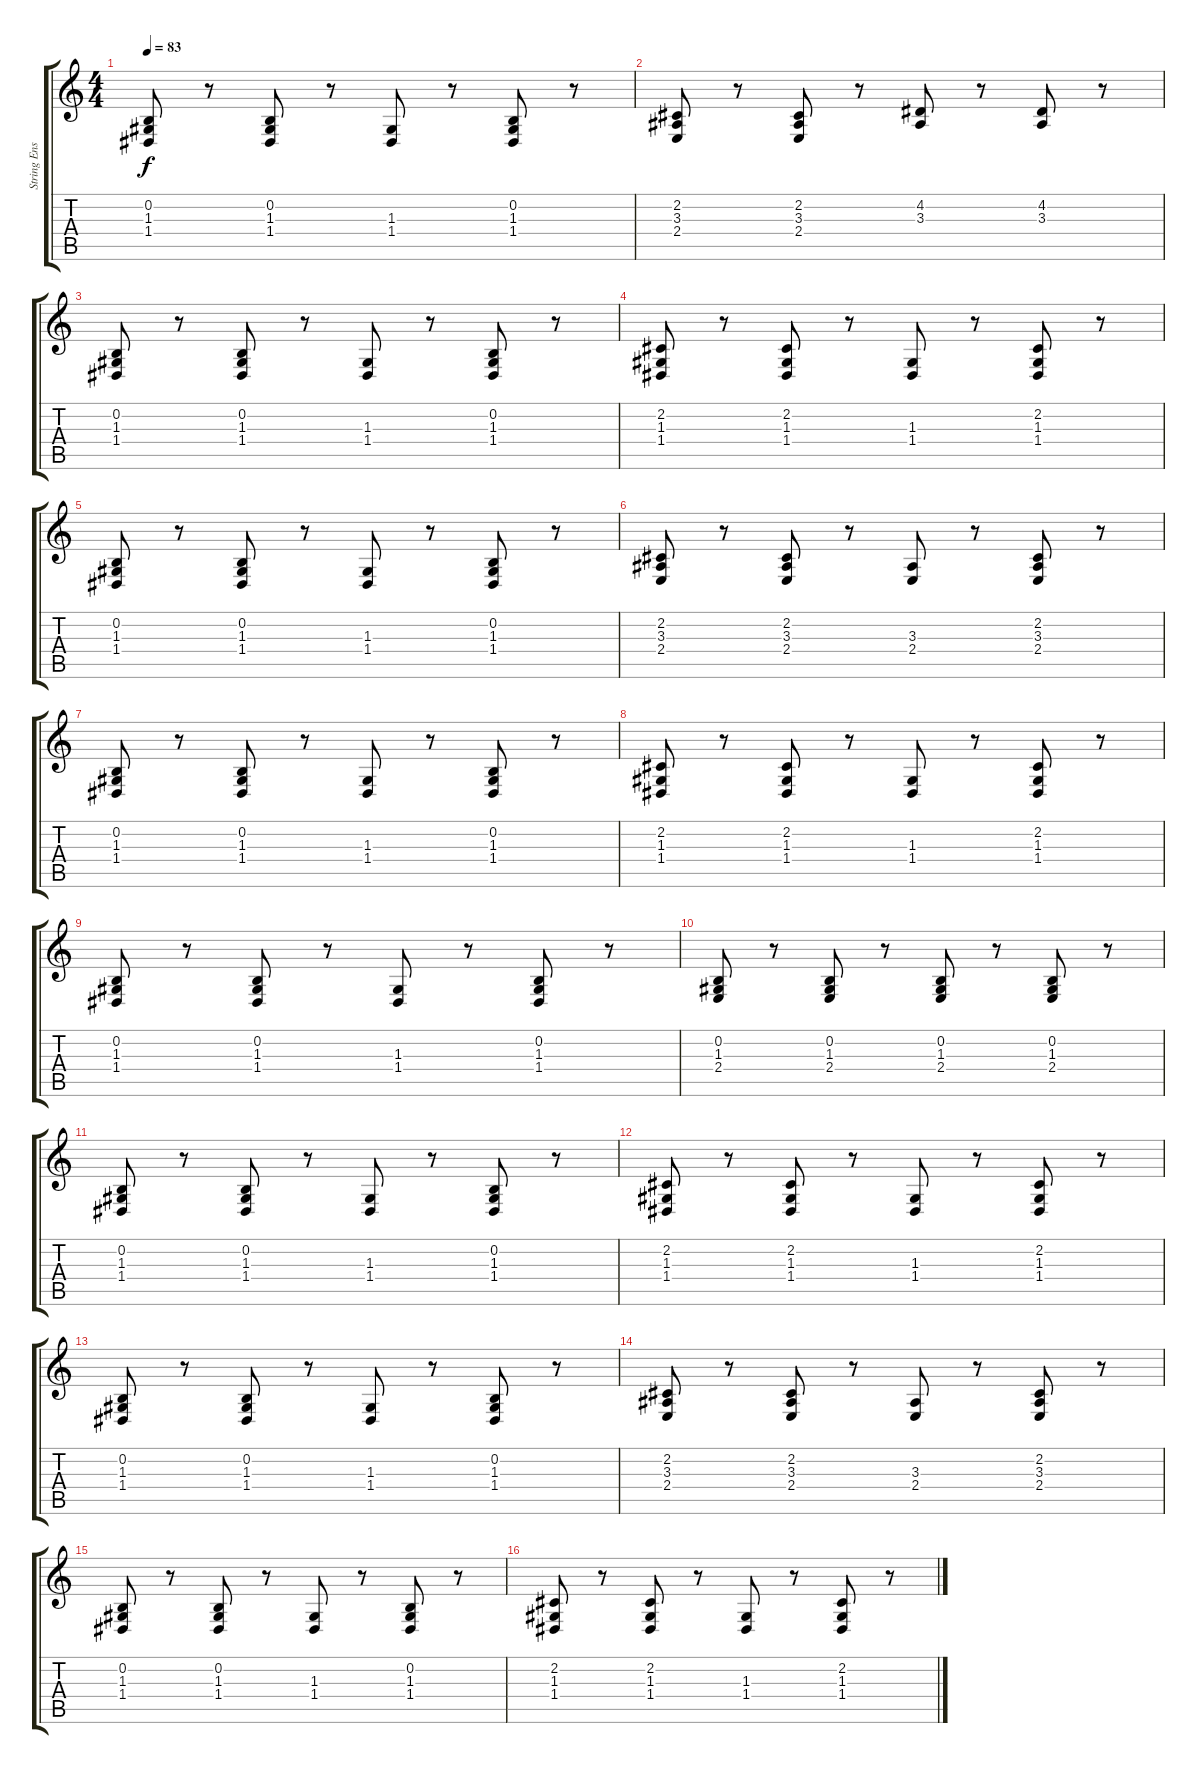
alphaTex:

\track ("String Ensemble" "String Ens") {instrument stringensemble1}
\staff {score tabs}
\tuning (E4 B3 G3 D3 A2 E2) {hide}
\ts (4 4)
\tempo 83
\clef g2
\ks c
(0.2 1.3 1.4).8{dy f} r.8 (0.2 1.3 1.4).8 r.8 (1.3 1.4).8 r.8 (0.2 1.3 1.4).8 r.8 |
(2.2 3.3 2.4).8 r.8 (2.2 3.3 2.4).8 r.8 (4.2 3.3).8 r.8 (4.2 3.3).8 r.8 |
(0.2 1.3 1.4).8 r.8 (0.2 1.3 1.4).8 r.8 (1.3 1.4).8 r.8 (0.2 1.3 1.4).8 r.8 |
(2.2 1.3 1.4).8 r.8 (2.2 1.3 1.4).8 r.8 (1.3 1.4).8 r.8 (2.2 1.3 1.4).8 r.8 |
(0.2 1.3 1.4).8 r.8 (0.2 1.3 1.4).8 r.8 (1.3 1.4).8 r.8 (0.2 1.3 1.4).8 r.8 |
(2.2 3.3 2.4).8 r.8 (2.2 3.3 2.4).8 r.8 (3.3 2.4).8 r.8 (2.2 3.3 2.4).8 r.8 |
(0.2 1.3 1.4).8 r.8 (0.2 1.3 1.4).8 r.8 (1.3 1.4).8 r.8 (0.2 1.3 1.4).8 r.8 |
(2.2 1.3 1.4).8 r.8 (2.2 1.3 1.4).8 r.8 (1.3 1.4).8 r.8 (2.2 1.3 1.4).8 r.8 |
(0.2 1.3 1.4).8 r.8 (0.2 1.3 1.4).8 r.8 (1.3 1.4).8 r.8 (0.2 1.3 1.4).8 r.8 |
(0.2 1.3 2.4).8 r.8 (0.2 1.3 2.4).8 r.8 (0.2 1.3 2.4).8 r.8 (0.2 1.3 2.4).8 r.8 |
(0.2 1.3 1.4).8 r.8 (0.2 1.3 1.4).8 r.8 (1.3 1.4).8 r.8 (0.2 1.3 1.4).8 r.8 |
(2.2 1.3 1.4).8 r.8 (2.2 1.3 1.4).8 r.8 (1.3 1.4).8 r.8 (2.2 1.3 1.4).8 r.8 |
(0.2 1.3 1.4).8 r.8 (0.2 1.3 1.4).8 r.8 (1.3 1.4).8 r.8 (0.2 1.3 1.4).8 r.8 |
(2.2 3.3 2.4).8 r.8 (2.2 3.3 2.4).8 r.8 (3.3 2.4).8 r.8 (2.2 3.3 2.4).8 r.8 |
(0.2 1.3 1.4).8 r.8 (0.2 1.3 1.4).8 r.8 (1.3 1.4).8 r.8 (0.2 1.3 1.4).8 r.8 |
(2.2 1.3 1.4).8 r.8 (2.2 1.3 1.4).8 r.8 (1.3 1.4).8 r.8 (2.2 1.3 1.4).8 r.8
